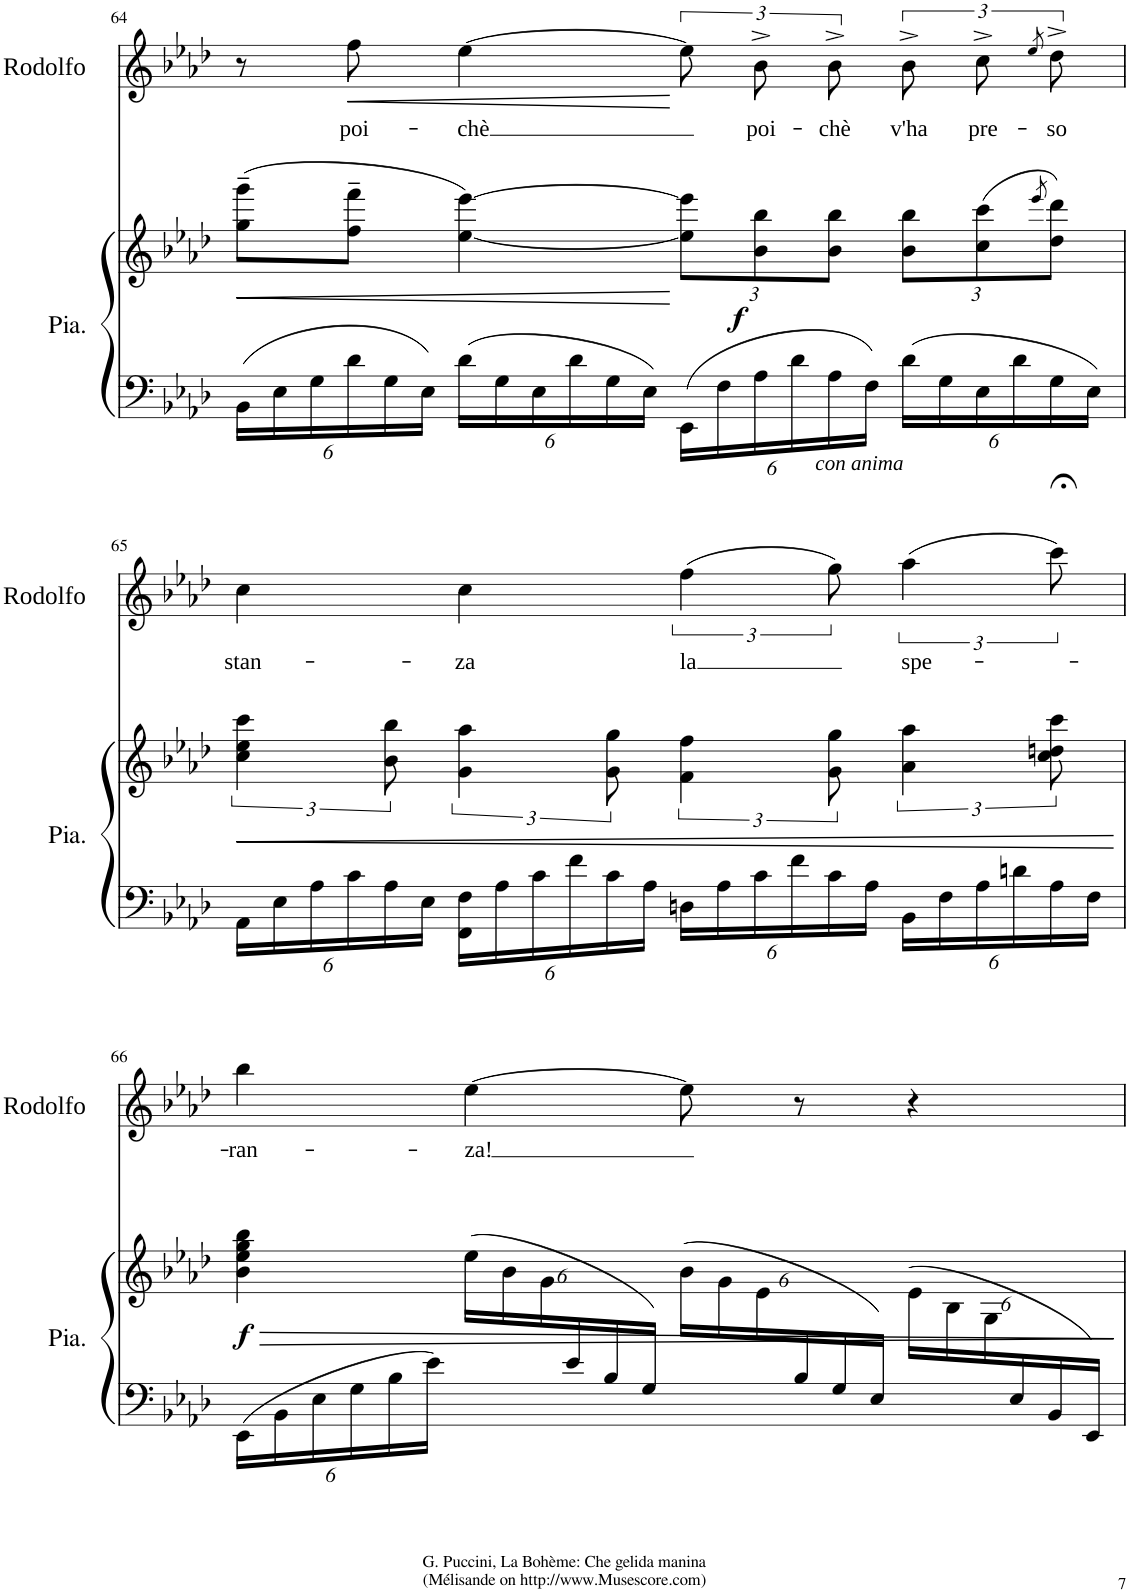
**kern	**kern	**dynam	**kern	**text	**dynam
*part2	*part2	*part2	*part1	*part1	*part1
*staff3	*staff2	*staff2/3	*staff1	*staff1	*staff1
*I"Piano	*	*	*I"Rodolfo	*	*
*I'Pia.	*	*	*I'Rodolfo	*	*
!!LO:PB:g=z
*clefF4	*clefG2	*	*clefG2	*	*
*k[b-e-a-d-]	*k[b-e-a-d-]	*	*k[b-e-a-d-]	*	*
*M4/4	*M4/4	*	*M4/4	*	*
*Xbrackettup	*	*	*	*	*
=64	=64	=64	=64	=64	=64
!	!	!LO:HP:b	!	!	!
*	*^	*	*	*	*
24BB-\LL	(8gg\~ 8ggg\~L	3ryy	<	8r	.	.
24E-\	.	.	.	.	.	.
24G\	.	.	.	.	.	.
!	!	!	!	!	!LO:LY:b	!LO:HP:b
24d-\	8ff\~ 8fff\~J	.	.	8ff\	poi-	<
24G\	.	.	.	.	.	.
24E-\JJ	.	.	.	.	.	.
!	!	!	!	!	!LO:LY:b	!
24d-\LL	[4ee-\ [4eee-\)	.	.	[4ee-\	-chè	.
24G\	.	.	.	.	.	.
24E-\	.	6ryy	.	.	.	.
24d-\	.	.	.	.	.	.
24G\	.	.	.	.	.	.
24E-\JJ	.	.	.	.	.	.
*	*Xbrackettup	*	*	*	*	*
24EE-\LL	12ee-\] 12eee-\]L	24ryy	[	12ee-\L]	.	[
!	!	!	!LO:DY:b	!	!	!
24F\	.	3ryy	f	.	.	.
!	!	!	!	!	!LO:LY:b	!
24A-\	12b-\ 12bb-\	.	.	12b-^\	poi-	.
24d-\	.	.	.	.	.	.
!	!	!	!	!	!LO:LY:b	!
24A-\	12b-\ 12bb-\J	.	.	12b-^\J	-chè	.
!	!	!	!LO:DY:b=2	!	!	!
24F\JJ	.	.	other-dynamics	.	.	.
!	!	!	!	!	!LO:LY:b	!
24d-\LL	12b-\ 12bb-\L	.	.	12b-^\L	v'ha	.
24G\	.	.	.	.	.	.
!	!	!	!	!	!LO:LY:b	!
24E-\	(12cc\ 12ccc\	.	.	12cc^\	pre-	.
24d-\	.	12.ryy	.	.	.	.
.	8qeee-/	.	.	8qee-\	.	.
!	!	!	!	!	!LO:LY:b	!
24G\	12dd-\ 12ddd-\J)	.	.	12dd-^\J	-so	.
24E-\JJ	.	.	.	.	.	.
*	*v	*v	*	*	*	*
!!LO:LB:g=z
=65	=65	=65	=65	=65	=65
*	*brackettup	*	*	*	*
*	*^	*	*	*	*
!	!	!	!LO:HP:b	!	!LO:LY:b	!
*	*v	*v	*	*	*	*
24AA-\LL	6cc\ 6ee-\ 6ccc\	<	4cc\	stan-	.
24E-\	.	.	.	.	.
24A-\	.	.	.	.	.
24c\	.	.	.	.	.
24A-\	12b-\ 12bb-\	.	.	.	.
24E-\JJ	.	.	.	.	.
!	!	!	!	!LO:LY:b	!
24FF\ 24F\LL	6g\ 6aa-\	.	4cc\	-za	.
24A-\	.	.	.	.	.
24c\	.	.	.	.	.
24f\	.	.	.	.	.
24c\	12g\ 12gg\	.	.	.	.
24A-\JJ	.	.	.	.	.
!	!	!	!	!LO:LY:b	!
24Dn\LL	6f\ 6ff\	.	(6ff\	la	.
24A-\	.	.	.	.	.
24c\	.	.	.	.	.
24f\	.	.	.	.	.
24c\	12g\ 12gg\	.	12gg\)	.	.
24A-\JJ	.	.	.	.	.
!	!	!	!	!LO:LY:b	!
24BB-\LL	6a-\ 6aa-\	.	(6aa-\	spe-	.
24F\	.	.	.	.	.
24A-\	.	.	.	.	.
24dn\	.	.	.	.	.
24A-\	12cc\ 12ddn\ 12ccc\	.	12ccc;<\)	.	.
24F\JJ	.	.	.	.	.
.	.	[	.	.	.
!!LO:LB:g=z
=66	=66	=66	=66	=66	=66
!	!	!LO:HP:b	!	!LO:LY:b	!
*	*^	*	*	*	*
!	!	!	!LO:DY:n=1:b	!	!	!
24EE-\LL	4b-\ 4ee-\ 4gg\ 4bb-\	4ryy	> f	4bb-\	-ran-	.
24BB-\	.	.	.	.	.	.
24E-\	.	.	.	.	.	.
24G\	.	.	.	.	.	.
24B-\	.	.	.	.	.	.
24e-\JJ	.	.	.	.	.	.
*	*	*Xbrackettup	*	*	*	*
!	!	!	!	!	!LO:LY:b	!
8ryy	2ryy	(24ee-\LL	.	[4ee-\	-za!	.
.	.	24b-\	.	.	.	.
.	.	24g\	.	.	.	.
24e-/	.	8ryy	.	.	.	.
24B-/	.	.	.	.	.	.
24G/JJ)	.	.	.	.	.	.
8ryy	.	(24b-\LL	.	8ee-\]	.	.
.	.	24g\	.	.	.	.
.	.	24e-\	.	.	.	.
24B-/	.	8ryy	.	8r	.	.
24G/	.	.	.	.	.	.
24E-/JJ)	.	.	.	.	.	.
8ryy	4ryy	(24e-\LL	.	4r	.	.
.	.	24B-\	.	.	.	.
.	.	24G\	.	.	.	.
24E-/	.	8ryy	.	.	.	.
24BB-/	.	.	.	.	.	.
24EE-/JJ)	.	.	.	.	.	.
*	*v	*v	*	*	*	*
.	.	]	.	.	.
=	=	=	=	=	=
*-	*-	*-	*-	*-	*-
